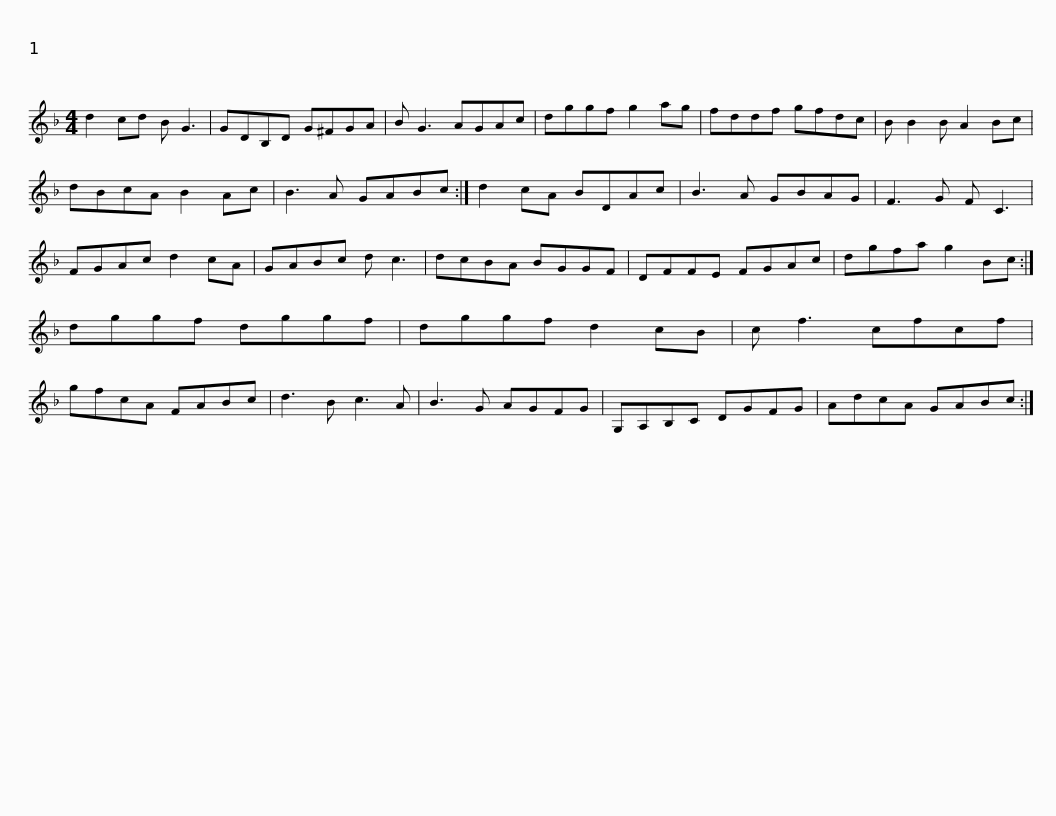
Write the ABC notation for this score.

X:1
L:1/8
M:4/4
I:linebreak $
K:F
V:1 treble
V:1
 d2 cd B G3 | GDB,D G^FGA | B G3 AGAc | dggf g2 ag | fddf gfdc | %5
 B B2 B A2 Bc |$ dBcA B2 Ac | B3 A GABc :| d2 cA BDAc | B3 A GBAG | %10
 F3 G F C3 | FGAc d2 cA |$ GABc d c3 | dcBA BGGF | DFFE FGAc | %15
 dgfa g2 Bc :| dggf dggf | dggf d2 cB |$ c f3 cfcf | gfcA FABc | %20
 d3 B c3 A | B3 G AGFG | G,A,B,C DGFG | AdcA GABc :| %24
